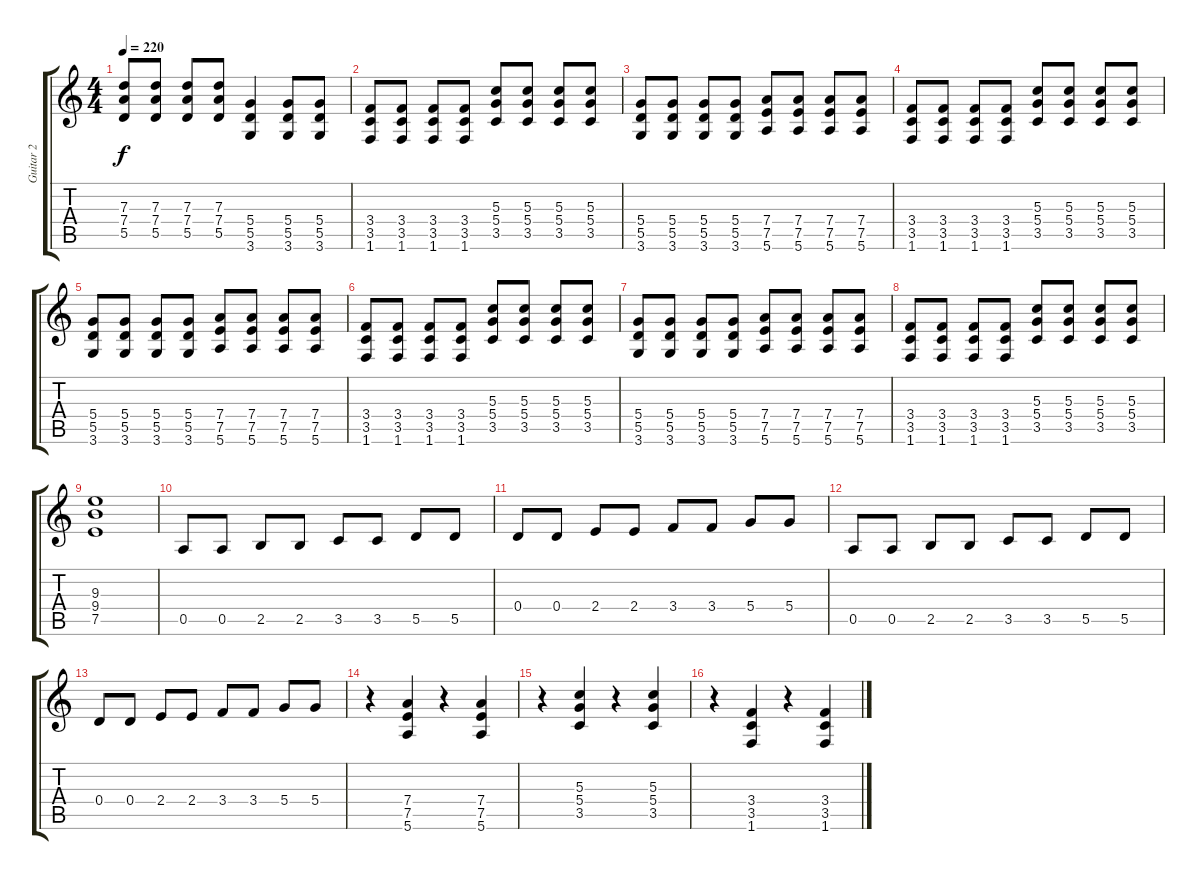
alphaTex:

\track ("Guitar 2" "Guitar 2") {instrument distortionguitar}
\staff {score tabs}
\tuning (E4 B3 G3 D3 A2 E2) {hide}
\ts (4 4)
\tempo 220
\clef g2
\ks c
(7.3 7.4 5.5).8{dy f} (7.3 7.4 5.5).8 (7.3 7.4 5.5).8 (7.3 7.4 5.5).8 (5.4 5.5 3.6).4 (5.4 5.5 3.6).8 (5.4 5.5 3.6).8 |
(3.4 3.5 1.6).8 (3.4 3.5 1.6).8 (3.4 3.5 1.6).8 (3.4 3.5 1.6).8 (5.3 5.4 3.5).8 (5.3 5.4 3.5).8 (5.3 5.4 3.5).8 (5.3 5.4 3.5).8 |
(5.4 5.5 3.6).8 (5.4 5.5 3.6).8 (5.4 5.5 3.6).8 (5.4 5.5 3.6).8 (7.4 7.5 5.6).8 (7.4 7.5 5.6).8 (7.4 7.5 5.6).8 (7.4 7.5 5.6).8 |
(3.4 3.5 1.6).8 (3.4 3.5 1.6).8 (3.4 3.5 1.6).8 (3.4 3.5 1.6).8 (5.3 5.4 3.5).8 (5.3 5.4 3.5).8 (5.3 5.4 3.5).8 (5.3 5.4 3.5).8 |
(5.4 5.5 3.6).8 (5.4 5.5 3.6).8 (5.4 5.5 3.6).8 (5.4 5.5 3.6).8 (7.4 7.5 5.6).8 (7.4 7.5 5.6).8 (7.4 7.5 5.6).8 (7.4 7.5 5.6).8 |
(3.4 3.5 1.6).8 (3.4 3.5 1.6).8 (3.4 3.5 1.6).8 (3.4 3.5 1.6).8 (5.3 5.4 3.5).8 (5.3 5.4 3.5).8 (5.3 5.4 3.5).8 (5.3 5.4 3.5).8 |
(5.4 5.5 3.6).8 (5.4 5.5 3.6).8 (5.4 5.5 3.6).8 (5.4 5.5 3.6).8 (7.4 7.5 5.6).8 (7.4 7.5 5.6).8 (7.4 7.5 5.6).8 (7.4 7.5 5.6).8 |
(3.4 3.5 1.6).8 (3.4 3.5 1.6).8 (3.4 3.5 1.6).8 (3.4 3.5 1.6).8 (5.3 5.4 3.5).8 (5.3 5.4 3.5).8 (5.3 5.4 3.5).8 (5.3 5.4 3.5).8 |
(9.3 9.4 7.5).1 |
0.5.8 0.5.8 2.5.8 2.5.8 3.5.8 3.5.8 5.5.8 5.5.8 |
0.4.8 0.4.8 2.4.8 2.4.8 3.4.8 3.4.8 5.4.8 5.4.8 |
0.5.8 0.5.8 2.5.8 2.5.8 3.5.8 3.5.8 5.5.8 5.5.8 |
0.4.8 0.4.8 2.4.8 2.4.8 3.4.8 3.4.8 5.4.8 5.4.8 |
r.4 (7.4 7.5 5.6).4 r.4 (7.4 7.5 5.6).4 |
r.4 (5.3 5.4 3.5).4 r.4 (5.3 5.4 3.5).4 |
r.4 (3.4 3.5 1.6).4 r.4 (3.4 3.5 1.6).4
